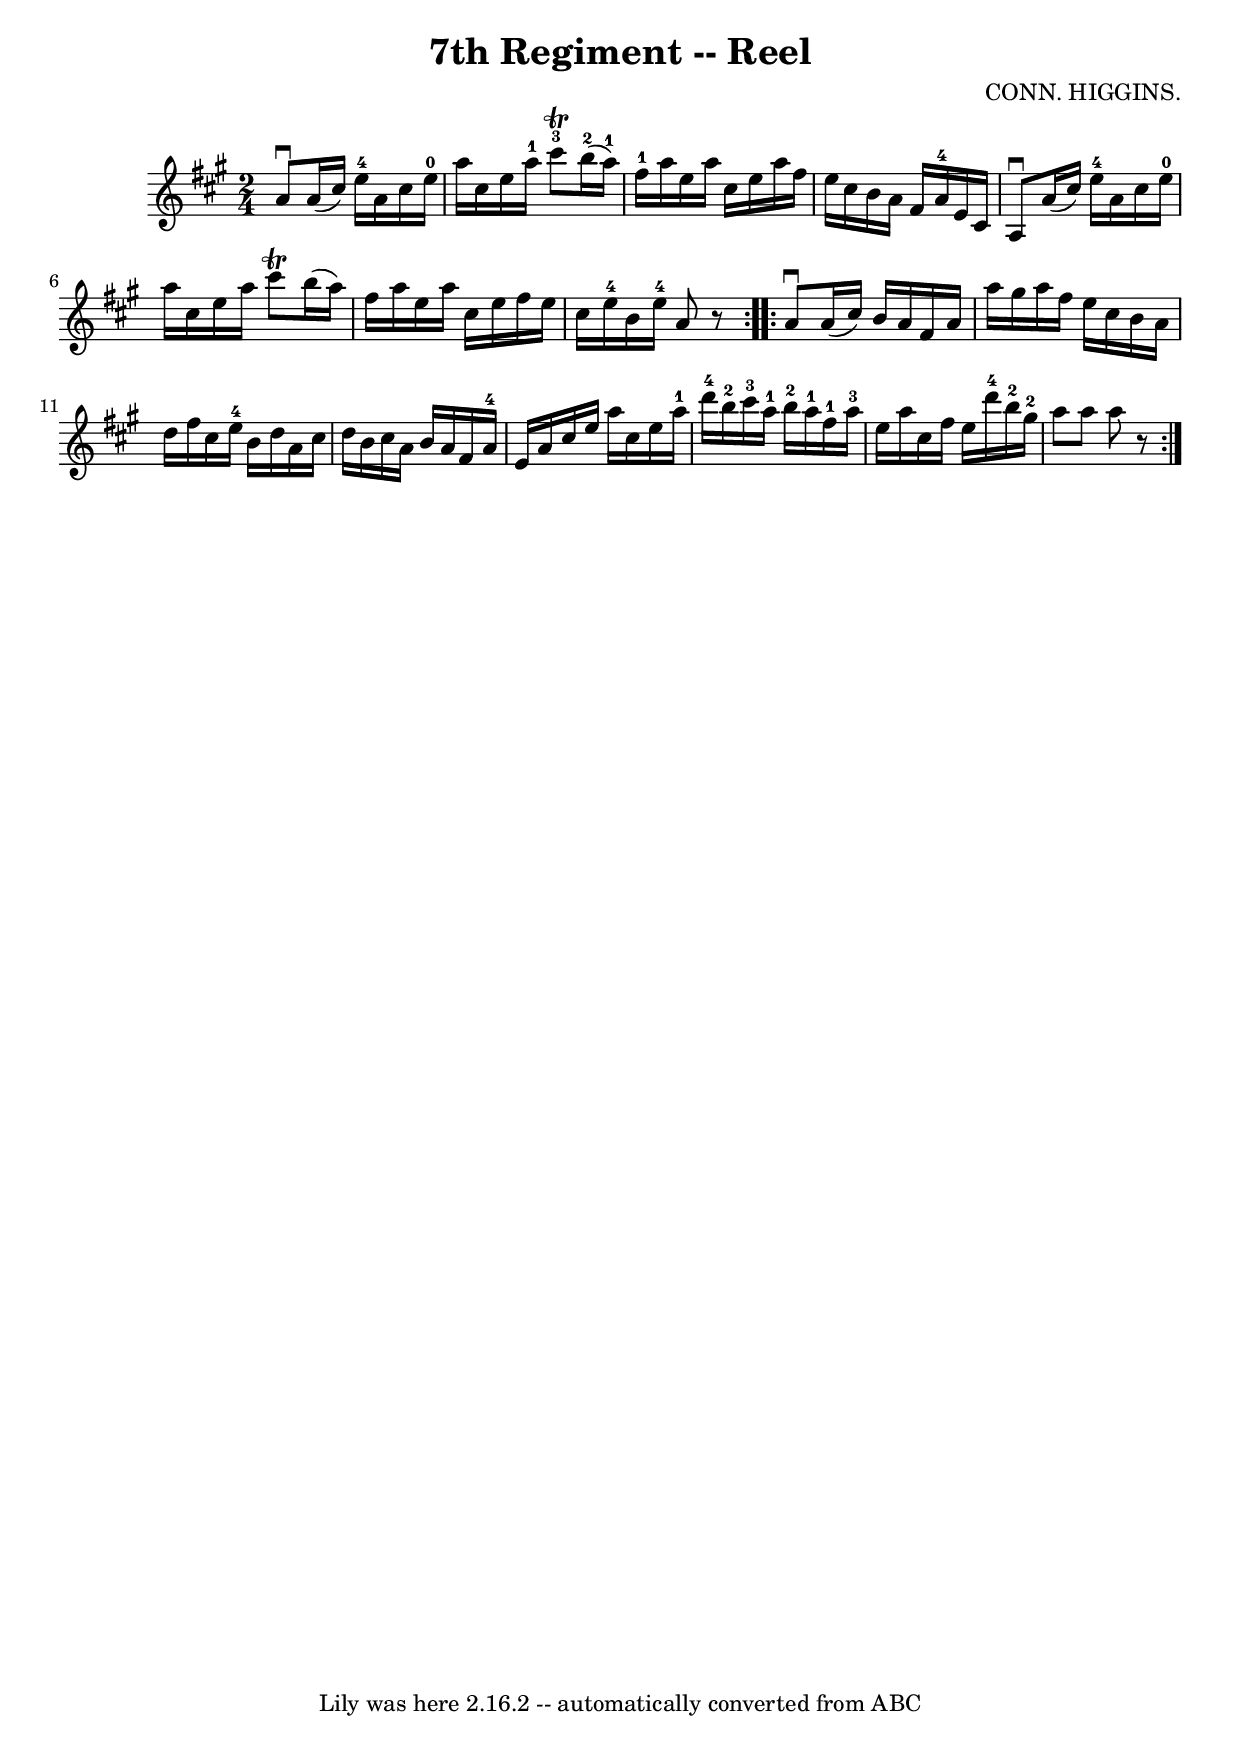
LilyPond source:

\version "2.7.40"
\include "Mammoth.ily"
\header {
	%% book = "Ryan's Mammoth Collection"
	composer = "CONN. HIGGINS."
	crossRefNumber = "1"
	footnotes = "\\\\Similar to Flowing Tide Hornpipe\\\\363"
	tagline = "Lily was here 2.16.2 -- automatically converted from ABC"
	title = "7th Regiment -- Reel"
}
voicedefault =  {


\repeat volta 2 {
\time 2/4 
\key a \major a'8^\downbow a'16 (cis''16) e''16-4   
a'16 cis''16 e''16-0   |
 a''16 cis''16 e''16 a''16 
-1 cis'''8-3^\trill b''16-2(a''16-1)   |
     
fis''16-1 a''16 e''16 a''16 cis''16 e''16 a''16 fis''16  
  |
 e''16 cis''16 b'16 a'16 fis'16 a'16-4 e'16   
 cis'16    |
 a8^\downbow a'16 (cis''16) e''16-4   
a'16 cis''16 e''16-0   |
 a''16 cis''16 e''16 a''16   
 cis'''8^\trill b''16 (a''16)   |
 fis''16 a''16 e''16   
 a''16 cis''16 e''16 fis''16 e''16    |
 cis''16 e''16 
-4 b'16 e''16-4 a'8    r8   }     \repeat volta 2 { a'8^\downbow 
 a'16 (cis''16) b'16 a'16 fis'16 a'16    |
 a''16    
gis''16 a''16 fis''16 e''16 cis''16 b'16 a'16    |
   
d''16 fis''16 cis''16 e''16-4 b'16 d''16 a'16 cis''16    
|
 d''16 b'16 cis''16 a'16 b'16 a'16 fis'16 a'16 
-4   |
 e'16 a'16 cis''16 e''16 a''16 cis''16    
e''16 a''16-1   |
 d'''16-4 b''16-2 cis'''16-3   
a''16-1 b''16-2 a''16-1 fis''16-1 a''16-3   |
   
 e''16 a''16 cis''16 fis''16 e''16 d'''16-4 b''16-2   
gis''16-2   |
 a''8 a''8 a''8    r8   }   
}

\score{
    <<

	\context Staff="default"
	{
	    \voicedefault 
	}

    >>
	\layout {
	}
	\midi {}
}
